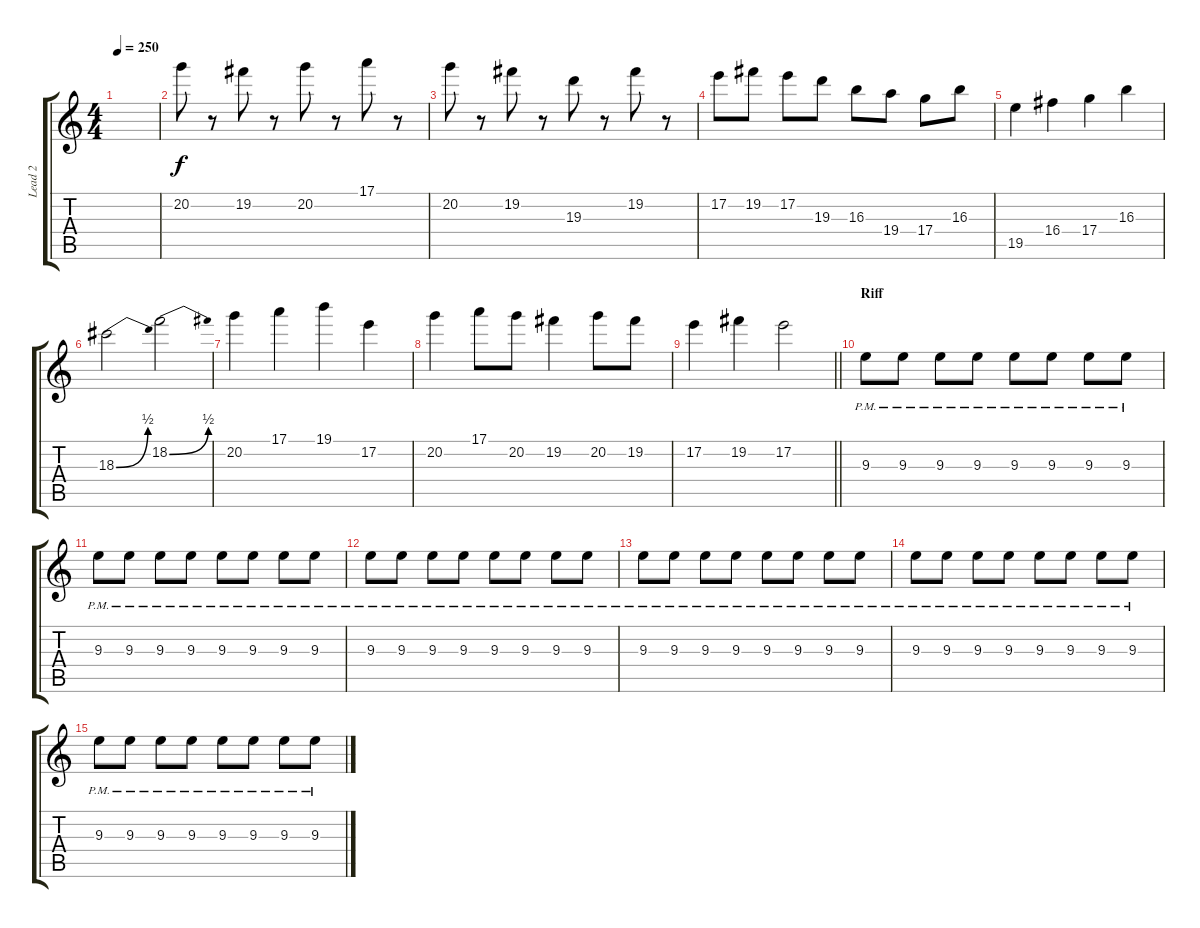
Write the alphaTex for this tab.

\track ("Lead 2" "Lead 2") {instrument overdrivenguitar}
\staff {score tabs}
\tuning (E4 B3 G3 D3 A2 E2) {hide}
\ts (4 4)
\tempo 250
\clef g2
\ks c
|
20.2.8 r.8 19.2.8 r.8 20.2.8 r.8 17.1.8 r.8 |
20.2.8 r.8 19.2.8 r.8 19.3.8 r.8 19.2.8 r.8 |
17.2.8 19.2.8 17.2.8 19.3.8 16.3.8 19.4.8 17.4.8 16.3.8 |
19.5.4 16.4.4 17.4.4 16.3.4 |
18.3{be (bend 0 0 60 2)}.2 18.2{be (bend 0 0 60 2)}.2 |
20.2.4 17.1.4 19.1.4 17.2.4 |
20.2.4 17.1.8 20.2.8 19.2.4 20.2.8 19.2.8 |
\barLineRight lightlight
17.2.4 19.2.4 17.2.2 |
\section ("" "Riff")
9.3{pm}.8 9.3{pm}.8 9.3{pm}.8 9.3{pm}.8 9.3{pm}.8 9.3{pm}.8 9.3{pm}.8 9.3{pm}.8 |
9.3{pm}.8 9.3{pm}.8 9.3{pm}.8 9.3{pm}.8 9.3{pm}.8 9.3{pm}.8 9.3{pm}.8 9.3{pm}.8 |
9.3{pm}.8 9.3{pm}.8 9.3{pm}.8 9.3{pm}.8 9.3{pm}.8 9.3{pm}.8 9.3{pm}.8 9.3{pm}.8 |
9.3{pm}.8 9.3{pm}.8 9.3{pm}.8 9.3{pm}.8 9.3{pm}.8 9.3{pm}.8 9.3{pm}.8 9.3{pm}.8 |
9.3{pm}.8 9.3{pm}.8 9.3{pm}.8 9.3{pm}.8 9.3{pm}.8 9.3{pm}.8 9.3{pm}.8 9.3{pm}.8 |
9.3{pm}.8 9.3{pm}.8 9.3{pm}.8 9.3{pm}.8 9.3{pm}.8 9.3{pm}.8 9.3{pm}.8 9.3{pm}.8
